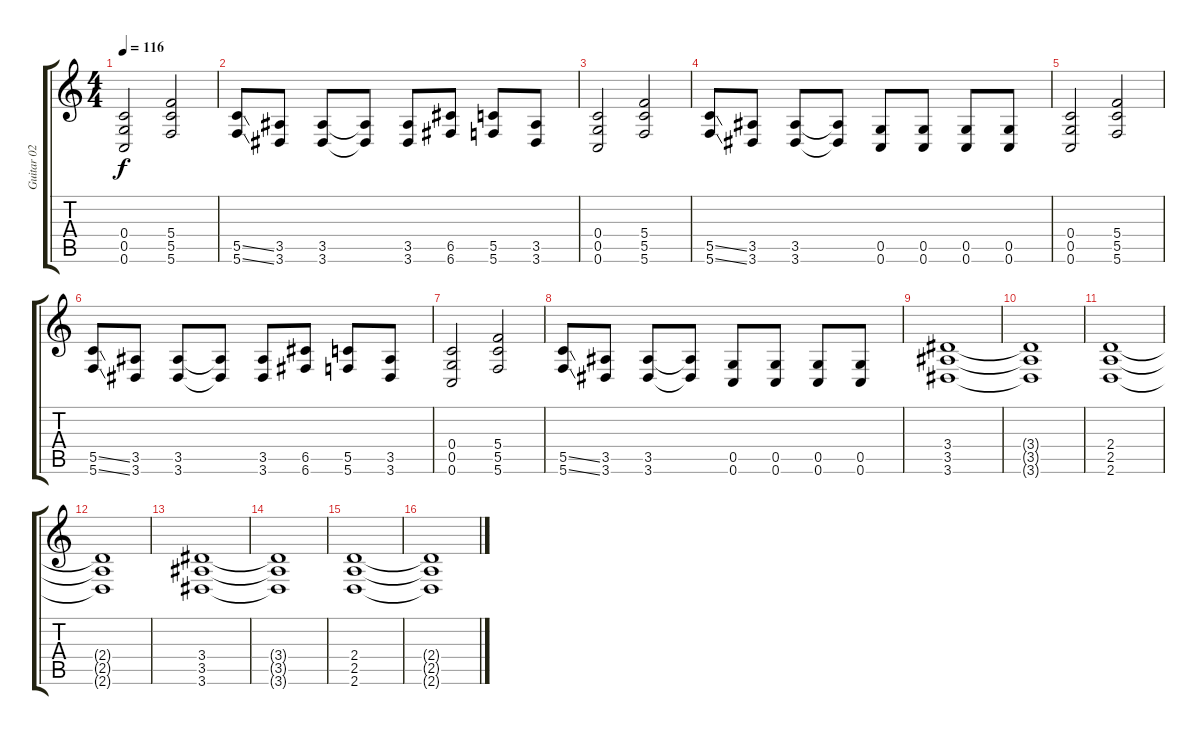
\track ("Guitar 02" "Guitar 02") {instrument distortionguitar}
\staff {score tabs}
\tuning (D4 A3 F3 C3 G2 C2) {hide}
\ts (4 4)
\tempo 116
\clef g2
\ks c
(0.4 0.5 0.6).2{dy f} (5.4 5.5 5.6).2 |
(5.5{ss} 5.6{ss}).8 (3.5 3.6).8 (3.5 3.6).8 (3.5{t} 3.6{t}).8 (3.5 3.6).8 (6.5 6.6).8 (5.5 5.6).8 (3.5 3.6).8 |
(0.4 0.5 0.6).2 (5.4 5.5 5.6).2 |
(5.5{ss} 5.6{ss}).8 (3.5 3.6).8 (3.5 3.6).8 (3.5{t} 3.6{t}).8 (0.5 0.6).8 (0.5 0.6).8 (0.5 0.6).8 (0.5 0.6).8 |
(0.4 0.5 0.6).2 (5.4 5.5 5.6).2 |
(5.5{ss} 5.6{ss}).8 (3.5 3.6).8 (3.5 3.6).8 (3.5{t} 3.6{t}).8 (3.5 3.6).8 (6.5 6.6).8 (5.5 5.6).8 (3.5 3.6).8 |
(0.4 0.5 0.6).2 (5.4 5.5 5.6).2 |
(5.5{ss} 5.6{ss}).8 (3.5 3.6).8 (3.5 3.6).8 (3.5{t} 3.6{t}).8 (0.5 0.6).8 (0.5 0.6).8 (0.5 0.6).8 (0.5 0.6).8 |
(3.4 3.5 3.6).1 |
(3.4{t} 3.5{t} 3.6{t}).1 |
(2.4 2.5 2.6).1 |
(2.4{t} 2.5{t} 2.6{t}).1 |
(3.4 3.5 3.6).1 |
(3.4{t} 3.5{t} 3.6{t}).1 |
(2.4 2.5 2.6).1 |
(2.4{t} 2.5{t} 2.6{t}).1
